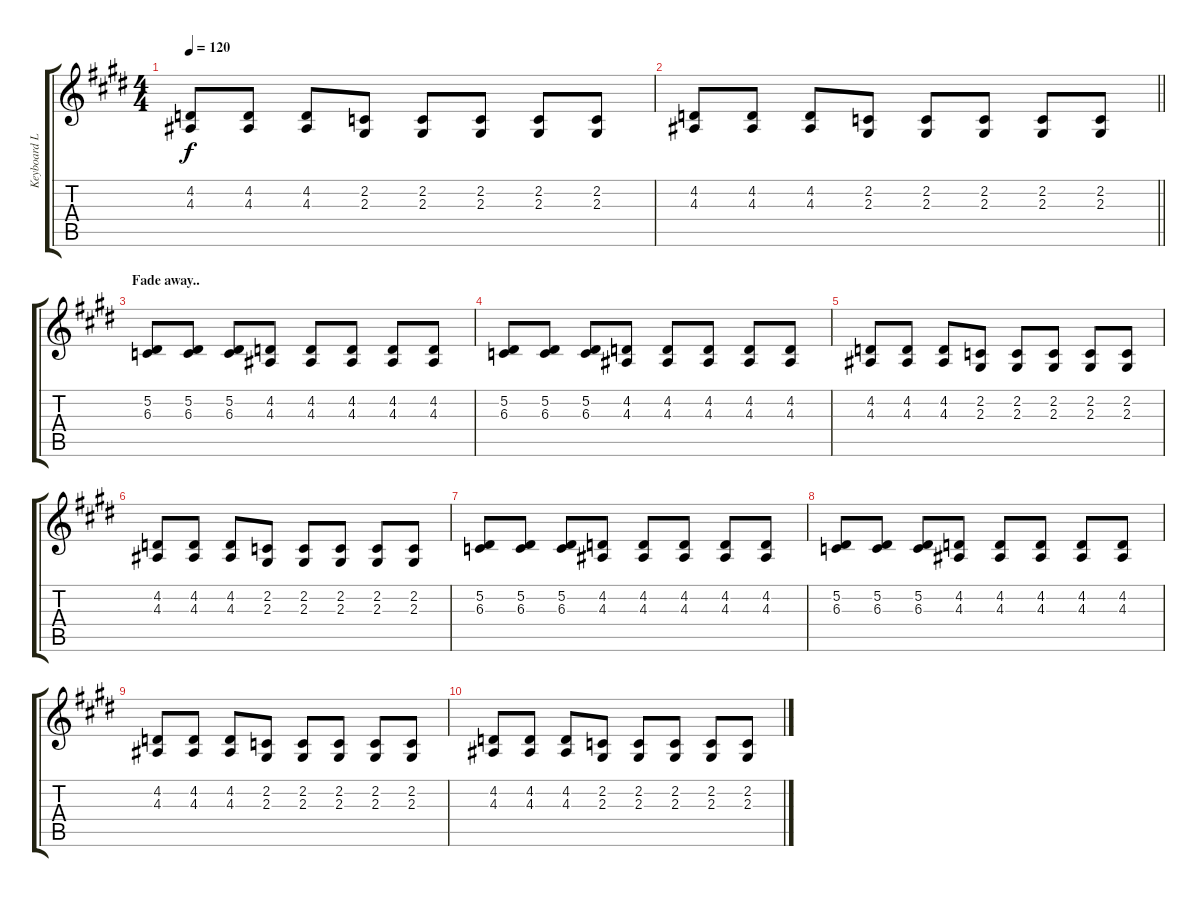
\track ("Keyboard Lead" "Keyboard L") {instrument lead5charang}
\staff {score tabs}
\tuning (Eb4 Bb3 Gb3 Db3 Ab2 Eb2) {hide}
\ts (4 4)
\tempo 120
\clef g2
\ks e
(4.2 4.3).8{dy f} (4.2 4.3).8 (4.2 4.3).8 (2.2 2.3).8 (2.2 2.3).8 (2.2 2.3).8 (2.2 2.3).8 (2.2 2.3).8 |
\barLineRight lightlight
(4.2 4.3).8 (4.2 4.3).8 (4.2 4.3).8 (2.2 2.3).8 (2.2 2.3).8 (2.2 2.3).8 (2.2 2.3).8 (2.2 2.3).8 |
\section ("" "Fade away..")
(5.2 6.3).8 (5.2 6.3).8 (5.2 6.3).8 (4.2 4.3).8 (4.2 4.3).8 (4.2 4.3).8 (4.2 4.3).8 (4.2 4.3).8 |
(5.2 6.3).8 (5.2 6.3).8 (5.2 6.3).8 (4.2 4.3).8 (4.2 4.3).8 (4.2 4.3).8 (4.2 4.3).8 (4.2 4.3).8 |
(4.2 4.3).8 (4.2 4.3).8 (4.2 4.3).8 (2.2 2.3).8 (2.2 2.3).8 (2.2 2.3).8 (2.2 2.3).8 (2.2 2.3).8 |
(4.2 4.3).8 (4.2 4.3).8 (4.2 4.3).8 (2.2 2.3).8 (2.2 2.3).8 (2.2 2.3).8 (2.2 2.3).8 (2.2 2.3).8 |
(5.2 6.3).8 (5.2 6.3).8 (5.2 6.3).8 (4.2 4.3).8 (4.2 4.3).8 (4.2 4.3).8 (4.2 4.3).8 (4.2 4.3).8 |
(5.2 6.3).8 (5.2 6.3).8 (5.2 6.3).8 (4.2 4.3).8 (4.2 4.3).8 (4.2 4.3).8 (4.2 4.3).8 (4.2 4.3).8 |
(4.2 4.3).8 (4.2 4.3).8 (4.2 4.3).8 (2.2 2.3).8 (2.2 2.3).8 (2.2 2.3).8 (2.2 2.3).8 (2.2 2.3).8 |
(4.2 4.3).8 (4.2 4.3).8 (4.2 4.3).8 (2.2 2.3).8 (2.2 2.3).8 (2.2 2.3).8 (2.2 2.3).8 (2.2 2.3).8
